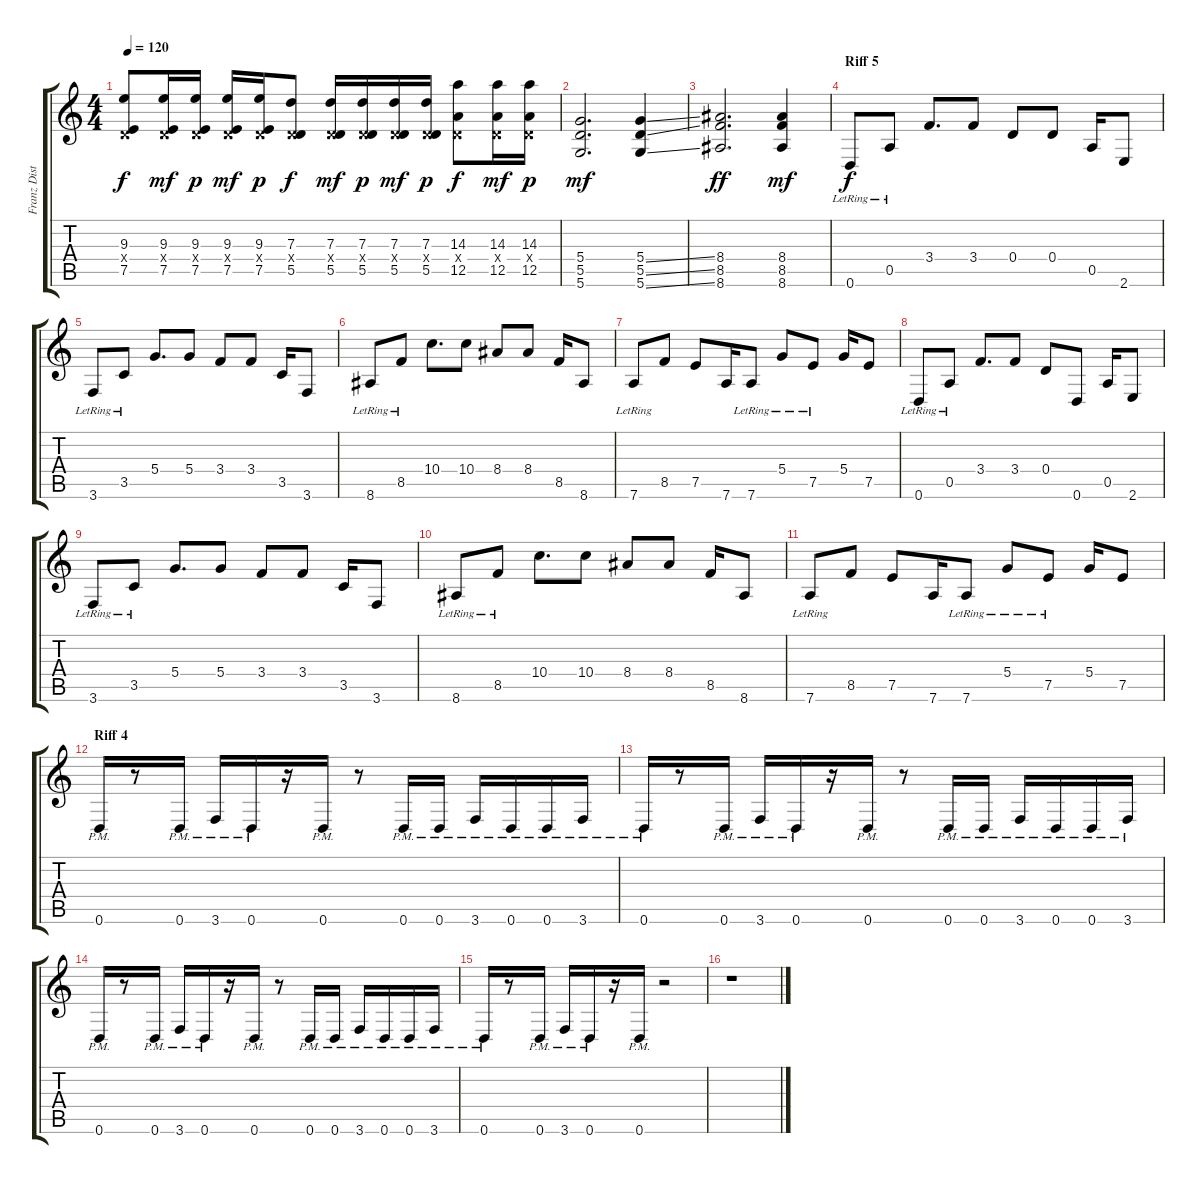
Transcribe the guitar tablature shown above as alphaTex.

\track ("Franz Distortion" "Franz Dist") {instrument distortionguitar}
\staff {score tabs}
\tuning (E4 B3 G3 D3 A2 D2) {hide}
\ts (4 4)
\tempo 120
\clef g2
\ks c
(9.3 0.4{x} 7.5).8{dy f} (9.3 0.4{x} 7.5).16{dy mf} (9.3 0.4{x} 7.5).16{dy p} (9.3 0.4{x} 7.5).16{dy mf} (9.3 0.4{x} 7.5).16{dy p} (7.3 0.4{x} 5.5).8{dy f} (7.3 0.4{x} 5.5).16{dy mf} (7.3 0.4{x} 5.5).16{dy p} (7.3 0.4{x} 5.5).16{dy mf} (7.3 0.4{x} 5.5).16{dy p} (14.3 0.4{x} 12.5).8{dy f} (14.3 0.4{x} 12.5).16{dy mf} (14.3 0.4{x} 12.5).16{dy p} |
(5.4 5.5 5.6).2{d dy mf} (5.4{ss} 5.5{ss} 5.6{ss}).4 |
(8.4 8.5 8.6).2{d dy ff} (8.4 8.5 8.6).4{dy mf} |
\section ("" "Riff 5")
0.6{lr}.8{dy f} 0.5{lr}.8 3.4.8{d} 3.4.8 0.4.8 0.4.8 0.5.16 2.6.8 |
3.6{lr}.8 3.5{lr}.8 5.4.8{d} 5.4.8 3.4.8 3.4.8 3.5.16 3.6.8 |
8.6{lr}.8 8.5{lr}.8 10.4.8{d} 10.4.8 8.4.8 8.4.8 8.5.16 8.6.8 |
7.6{lr}.8 8.5.8 7.5.8 7.6.16 7.6{lr}.8 5.4{lr}.8 7.5{lr}.8 5.4.16 7.5.8 |
0.6{lr}.8 0.5{lr}.8 3.4.8{d} 3.4.8 0.4.8 0.6.8 0.5.16 2.6.8 |
3.6{lr}.8 3.5{lr}.8 5.4.8{d} 5.4.8 3.4.8 3.4.8 3.5.16 3.6.8 |
8.6{lr}.8 8.5{lr}.8 10.4.8{d} 10.4.8 8.4.8 8.4.8 8.5.16 8.6.8 |
7.6{lr}.8 8.5.8 7.5.8 7.6.16 7.6{lr}.8 5.4{lr}.8 7.5{lr}.8 5.4.16 7.5.8 |
\section ("" "Riff 4")
0.6{pm}.16 r.8 0.6{pm}.16 3.6{pm}.16 0.6{pm}.16 r.16 0.6{pm}.16 r.8 0.6{pm}.16 0.6{pm}.16 3.6{pm}.16 0.6{pm}.16 0.6{pm}.16 3.6{pm}.16 |
0.6{pm}.16 r.8 0.6{pm}.16 3.6{pm}.16 0.6{pm}.16 r.16 0.6{pm}.16 r.8 0.6{pm}.16 0.6{pm}.16 3.6{pm}.16 0.6{pm}.16 0.6{pm}.16 3.6{pm}.16 |
0.6{pm}.16 r.8 0.6{pm}.16 3.6{pm}.16 0.6{pm}.16 r.16 0.6{pm}.16 r.8 0.6{pm}.16 0.6{pm}.16 3.6{pm}.16 0.6{pm}.16 0.6{pm}.16 3.6{pm}.16 |
0.6{pm}.16 r.8 0.6{pm}.16 3.6{pm}.16 0.6{pm}.16 r.16 0.6{pm}.16 r.2 |
r.1
